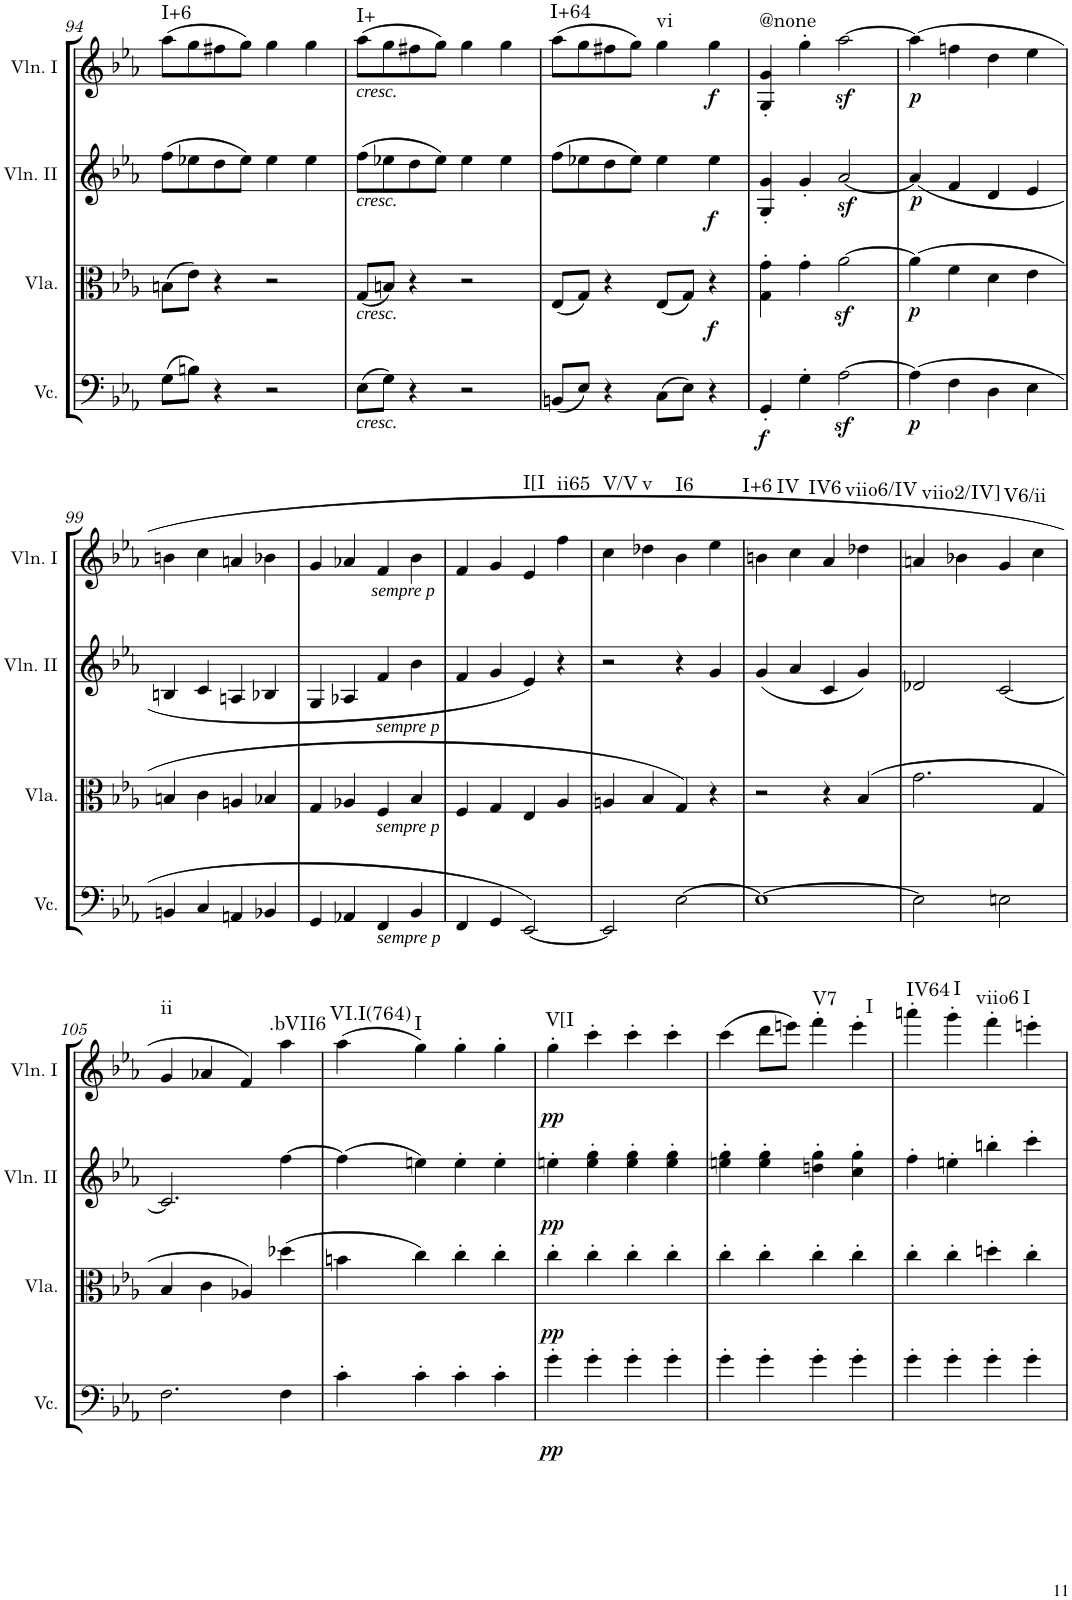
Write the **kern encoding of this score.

**kern	**dynam	**kern	**dynam	**kern	**dynam	**kern	**dynam	**harte
*part4	*part4	*part3	*part3	*part2	*part2	*part1	*part1	*part1
*staff4	*staff4	*staff3	*staff3	*staff2	*staff2	*staff1	*staff1	*
*I"Violoncello	*	*I"Viola	*	*I"Violin II	*	*I"Violin I	*	*
*I'Vc.	*	*I'Vla.	*	*I'Vln. II	*	*I'Vln. I	*	*
!!LO:PB:g=z
*clefF4	*	*clefC3	*	*clefG2	*	*clefG2	*	*
*k[b-e-a-]	*	*k[b-e-a-]	*	*k[b-e-a-]	*	*k[b-e-a-]	*	*
*M2/2	*	*M2/2	*	*M2/2	*	*M2/2	*	*
*met(c|)	*	*met(c|)	*	*met(c|)	*	*met(c|)	*	*
=94	=94	=94	=94	=94	=94	=94	=94	=94
!	!	!	!	!	!	!	!	!LO:H:kt=I+6
(8G\L	.	(8Bn\L	.	(8ff\L	.	(8aa-\L	.	N
8Bn\J)	.	8e-\J)	.	8ee-X\	.	8gg\	.	.
4r	.	4r	.	8dd\	.	8ff#X\	.	.
.	.	.	.	8ee-\J)	.	8gg\J)	.	.
2r	.	2r	.	4ee-\	.	4gg\	.	.
.	.	.	.	4ee-\	.	4gg\	.	.
=95	=95	=95	=95	=95	=95	=95	=95	=95
!	!	!	!	!	!	!LO:TX:b:i:t=cresc.	!	!
!	!	!	!	!LO:TX:b:i:t=cresc.	!	!	!	!
!	!	!LO:TX:b:i:t=cresc.	!	!	!	!	!	!
!LO:TX:b:i:t=cresc.	!	!	!	!	!	!	!	!LO:H:kt=I+
(8E-\L	.	(8G/L	.	(8ff\L	.	(8aa-\L	.	N
8G\J)	.	8Bn/J)	.	8ee-X\	.	8gg\	.	.
4r	.	4r	.	8dd\	.	8ff#X\	.	.
.	.	.	.	8ee-\J)	.	8gg\J)	.	.
2r	.	2r	.	4ee-\	.	4gg\	.	.
.	.	.	.	4ee-\	.	4gg\	.	.
=96	=96	=96	=96	=96	=96	=96	=96	=96
!	!	!	!	!	!	!	!	!LO:H:kt=I+64
(8BBn/L	.	(8E-/L	.	(8ff\L	.	(8aa-\L	.	N
8E-/J)	.	8G/J)	.	8ee-X\	.	8gg\	.	.
4r	.	4r	.	8dd\	.	8ff#X\	.	.
.	.	.	.	8ee-\J)	.	8gg\J)	.	.
!	!	!	!	!	!	!	!	!LO:H:kt=vi
(8C\L	.	(8E-/L	.	4ee-\	.	4gg\	.	N
8E-\J)	.	8G/J)	.	.	.	.	.	.
!	!	!	!LO:DY:b	!	!LO:DY:b	!	!LO:DY:b	!
4r	.	4r	f	4ee-\	f	4gg\	f	.
=97	=97	=97	=97	=97	=97	=97	=97	=97
!	!LO:DY:b	!	!	!	!	!	!	!LO:H:kt=@none
4GG'/	f	4G\' 4g\'	.	4G/' 4g/'	.	4G/' 4g/'	.	N
4G'\	.	4g'\	.	4g'/	.	4gg'\	.	.
[2A-z<\	.	[2a-z<\	.	[2a-z</	.	[2aa-z<\	.	.
=98	=98	=98	=98	=98	=98	=98	=98	=98
!	!LO:DY:b	!	!LO:DY:b	!	!LO:DY:b	!	!LO:DY:b	!
(4A-\]	p	(4a-\]	p	(4a-/]	p	(4aa-\]	p	.
4F\	.	4f\	.	4f/	.	4ffn\	.	.
4D\	.	4d\	.	4d/	.	4dd\	.	.
4E-\	.	4e-\	.	4e-/	.	4ee-\	.	.
!!LO:LB:g=z
=99	=99	=99	=99	=99	=99	=99	=99	=99
4BBn/	.	4Bn/	.	4Bn/	.	4bn\	.	.
4C/	.	4c\	.	4c/	.	4cc\	.	.
4AAn/	.	4An/	.	4An/	.	4an/	.	.
4BB-X/	.	4B-X/	.	4B-X/	.	4b-X\	.	.
=100	=100	=100	=100	=100	=100	=100	=100	=100
4GG/	.	4G/	.	4G/	.	4g/	.	.
4AA-X/	.	4A-X/	.	4A-X/	.	4a-X/	.	.
!	!	!	!	!	!	!LO:TX:b:i:t=sempre p	!	!
!	!	!	!	!LO:TX:b:i:t=sempre p	!	!	!	!
!	!	!LO:TX:b:i:t=sempre p	!	!	!	!	!	!
!LO:TX:b:i:t=sempre p	!	!	!	!	!	!	!	!
4FF/	.	4F/	.	4f/	.	4f/	.	.
4BB-/	.	4B-/	.	4b-\	.	4b-\	.	.
=101	=101	=101	=101	=101	=101	=101	=101	=101
4FF/	.	4F/	.	4f/	.	4f/	.	.
4GG/	.	4G/	.	4g/	.	4g/	.	.
!	!	!	!	!	!	!	!	!LO:H:kt=I[I
[2EE-/)	.	4E-/	.	4e-/)	.	4e-/	.	N
!	!	!	!	!	!	!	!	!LO:H:kt=ii65
.	.	4A-/	.	4r	.	4ff\	.	N
=102	=102	=102	=102	=102	=102	=102	=102	=102
!	!	!	!	!	!	!	!	!LO:H:kt=V/V
2EE-/]	.	4An/	.	2r	.	4cc\	.	N
!	!	!	!	!	!	!	!	!LO:H:kt=v
.	.	4B-/	.	.	.	4dd-X\	.	N
!	!	!	!	!	!	!	!	!LO:H:kt=I6
[2E-\	.	4G/)	.	4r	.	4b-\	.	N
.	.	4r	.	4g/	.	4ee-\	.	.
=103	=103	=103	=103	=103	=103	=103	=103	=103
!	!	!	!	!	!	!	!	!LO:H:kt=I+6
1E-_	.	2r	.	(4g/	.	4bn\	.	N
!	!	!	!	!	!	!	!	!LO:H:kt=IV
.	.	.	.	4a-/	.	4cc\	.	N
!	!	!	!	!	!	!	!	!LO:H:kt=IV6
.	.	4r	.	4c/	.	4a-/	.	N
!	!	!	!	!	!	!	!	!LO:H:kt=viio6/IV
.	.	(4B-/	.	4g/)	.	4dd-X\	.	N
=104	=104	=104	=104	=104	=104	=104	=104	=104
!	!	!	!	!	!	!	!	!LO:H:kt=viio2/IV]
2E-\]	.	2.g\	.	2d-X/	.	4an/	.	N
.	.	.	.	.	.	4b-X\	.	.
!	!	!	!	!	!	!	!	!LO:H:kt=V6/ii
2En\	.	.	.	[2c/	.	4g/	.	N
.	.	4G/	.	.	.	4cc\	.	.
!!LO:LB:g=z
=105	=105	=105	=105	=105	=105	=105	=105	=105
!	!	!	!	!	!	!	!	!LO:H:kt=ii
2.F\	.	4B-/	.	2.c/]	.	4g/	.	N
.	.	4c\	.	.	.	4a-X/	.	.
.	.	4A-X/)	.	.	.	4f/)	.	.
!	!	!	!	!	!	!	!	!LO:H:kt=.bVII6
4F\	.	(4dd-X\	.	[4ff\	.	4aa-\	.	N
=106	=106	=106	=106	=106	=106	=106	=106	=106
!	!	!	!	!	!	!	!	!LO:H:kt=VI.I(764)
4c'\	.	4bn\	.	(4ff\]	.	(4aa-\	.	N
!	!	!	!	!	!	!	!	!LO:H:kt=I
4c'\	.	4cc\)	.	4een\)	.	4gg\)	.	N
4c'\	.	4cc'\	.	4ee'\	.	4gg'\	.	.
4c'\	.	4cc'\	.	4ee'\	.	4gg'\	.	.
=107	=107	=107	=107	=107	=107	=107	=107	=107
!	!LO:DY:b	!	!LO:DY:b	!	!LO:DY:b	!	!LO:DY:b	!LO:H:kt=V[I
4g'\	pp	4cc'\	pp	4een'\	pp	4gg'\	pp	N
4g'\	.	4cc'\	.	4ee\' 4gg\'	.	4ccc'\	.	.
4g'\	.	4cc'\	.	4ee\' 4gg\'	.	4ccc'\	.	.
4g'\	.	4cc'\	.	4ee\' 4gg\'	.	4ccc'\	.	.
=108	=108	=108	=108	=108	=108	=108	=108	=108
4g'\	.	4cc'\	.	4een\' 4gg\'	.	(4ccc\	.	.
4g'\	.	4cc'\	.	4ee\' 4gg\'	.	8ddd\L	.	.
.	.	.	.	.	.	8eeen\J)	.	.
!	!	!	!	!	!	!	!	!LO:H:kt=V7
4g'\	.	4cc'\	.	4ddn\' 4gg\'	.	4fff'\	.	N
!	!	!	!	!	!	!	!	!LO:H:kt=I
4g'\	.	4cc'\	.	4cc\' 4gg\'	.	4eee'\	.	N
=109	=109	=109	=109	=109	=109	=109	=109	=109
!	!	!	!	!	!	!	!	!LO:H:kt=IV64
4g'\	.	4cc'\	.	4ff'\	.	4aaan'\	.	N
!	!	!	!	!	!	!	!	!LO:H:kt=I
4g'\	.	4cc'\	.	4een'\	.	4ggg'\	.	N
!	!	!	!	!	!	!	!	!LO:H:kt=viio6
4g'\	.	4ddn'\	.	4bbn'\	.	4fff'\	.	N
!	!	!	!	!	!	!	!	!LO:H:kt=I
4g'\	.	4cc'\	.	4ccc'\	.	4eeen'\	.	N
=	=	=	=	=	=	=	=	=
*-	*-	*-	*-	*-	*-	*-	*-	*-
